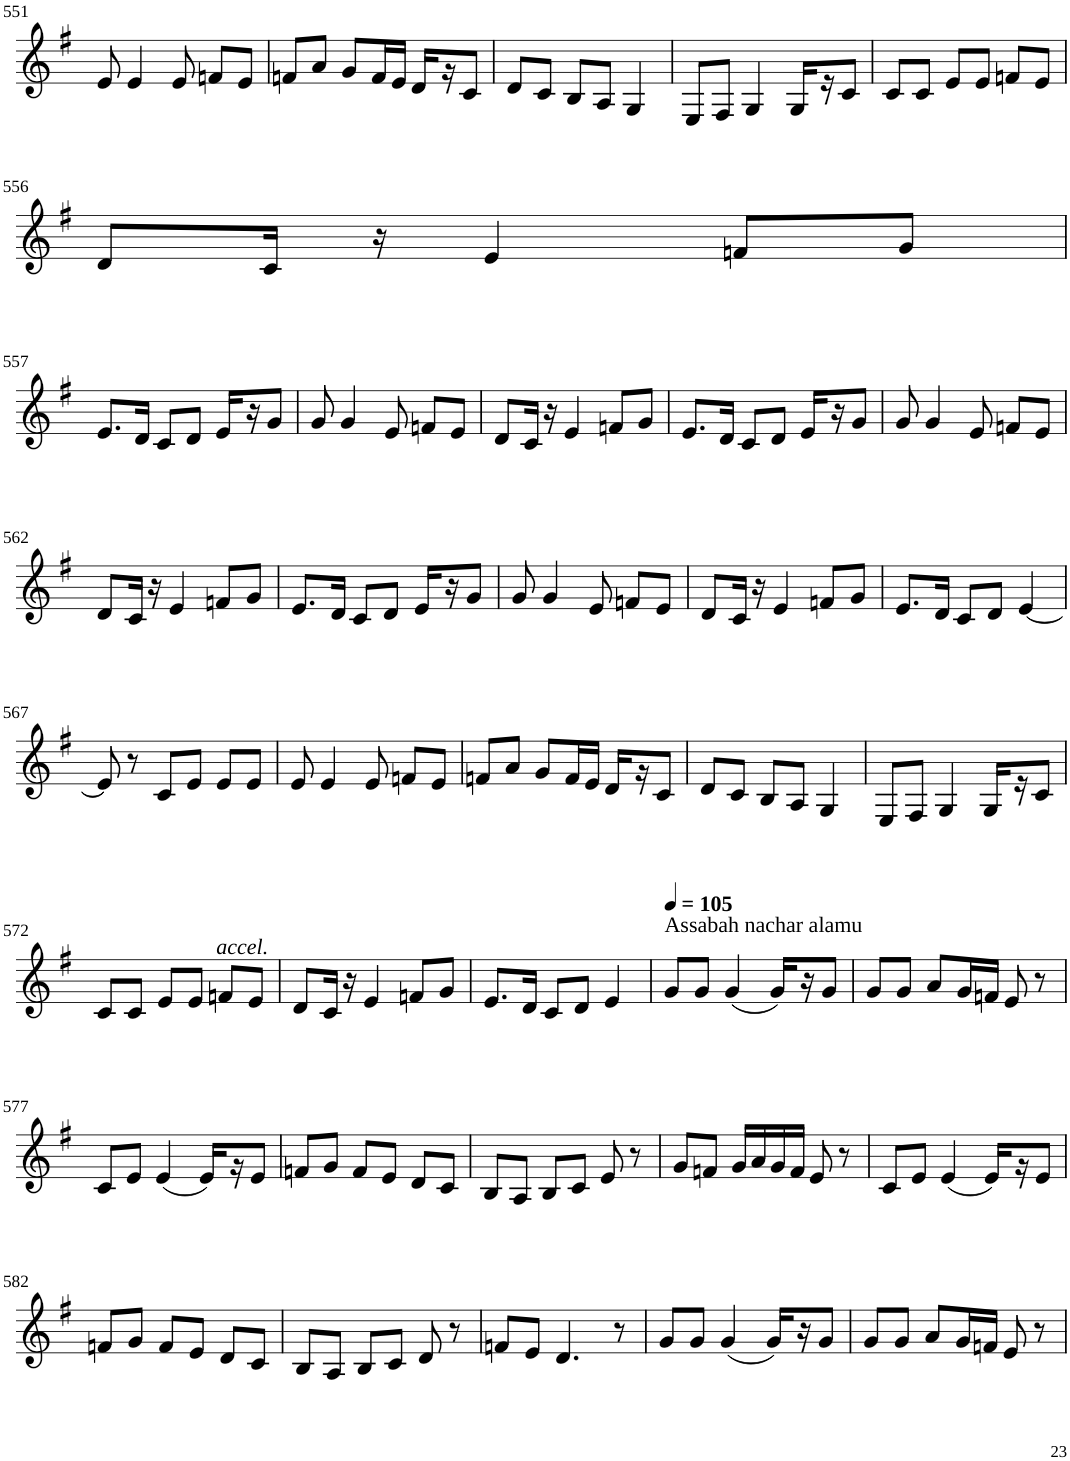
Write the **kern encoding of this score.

**kern
*part1
*staff1
*I"Violin
!!LO:PB:g=z
*clefG2
*k[f#]
*G:
*M3/4
=551
8e/
4e/
8e/
8fn/L
8e/J
=552
8fn/L
8a/J
8g/L
16f/L
16e/JJ
16d/LL
16r
8c/J
=553
8d/L
8c/J
8B/L
8A/J
4G/
=554
8E/L
8F#/J
4G/
16G/LL
16r
8c/J
=555
8c/L
8c/J
8e/L
8e/J
8fn/L
8e/J
!!LO:LB:g=z
=556
8d/L
16c/Jk
16r
4e/
8fn/L
8g/J
!!LO:LB:g=z
=557
8.e/L
16d/Jk
8c/L
8d/J
16e/LL
16r
8g/J
=558
8g/
4g/
8e/
8fn/L
8e/J
=559
8d/L
16c/Jk
16r
4e/
8fn/L
8g/J
=560
8.e/L
16d/Jk
8c/L
8d/J
16e/LL
16r
8g/J
=561
8g/
4g/
8e/
8fn/L
8e/J
!!LO:LB:g=z
=562
8d/L
16c/Jk
16r
4e/
8fn/L
8g/J
=563
8.e/L
16d/Jk
8c/L
8d/J
16e/LL
16r
8g/J
=564
8g/
4g/
8e/
8fn/L
8e/J
=565
8d/L
16c/Jk
16r
4e/
8fn/L
8g/J
=566
8.e/L
16d/Jk
8c/L
8d/J
[4e/
!!LO:LB:g=z
=567
8e/]
8r
8c/L
8e/J
!LO:TX:b:i:t=accel.
8e/L
8e/J
=568
8e/
4e/
8e/
8fn/L
8e/J
=569
8fn/L
8a/J
8g/L
16f/L
16e/JJ
16d/LL
16r
8c/J
=570
8d/L
8c/J
8B/L
8A/J
4G/
=571
8E/L
8F#/J
4G/
16G/LL
16r
8c/J
!!LO:LB:g=z
=572
8c/L
8c/J
8e/L
8e/J
8fn/L
8e/J
=573
8d/L
16c/Jk
16r
4e/
8fn/L
8g/J
=574
8.e/L
16d/Jk
8c/L
8d/J
4e/
=575
*MM105
!LO:TX:a:t=Assabah nachar alamu
8g/L
8g/J
(4g/
16g/LL)
16r
8g/J
=576
8g/L
8g/J
8a/L
16g/L
16fn/JJ
8e/
8r
!!LO:LB:g=z
=577
8c/L
8e/J
(4e/
16e/LL)
16r
8e/J
=578
8fn/L
8g/J
8f/L
8e/J
8d/L
8c/J
=579
8B/L
8A/J
8B/L
8c/J
8e/
8r
=580
8g/L
8fn/J
16g/LL
16a/
16g/
16f/JJ
8e/
8r
=581
8c/L
8e/J
(4e/
16e/LL)
16r
8e/J
!!LO:LB:g=z
=582
8fn/L
8g/J
8f/L
8e/J
8d/L
8c/J
=583
8B/L
8A/J
8B/L
8c/J
8d/
8r
=584
8fn/L
8e/J
4.d/
8r
=585
8g/L
8g/J
(4g/
16g/LL)
16r
8g/J
=586
8g/L
8g/J
8a/L
16g/L
16fn/JJ
8e/
8r
=
*-
